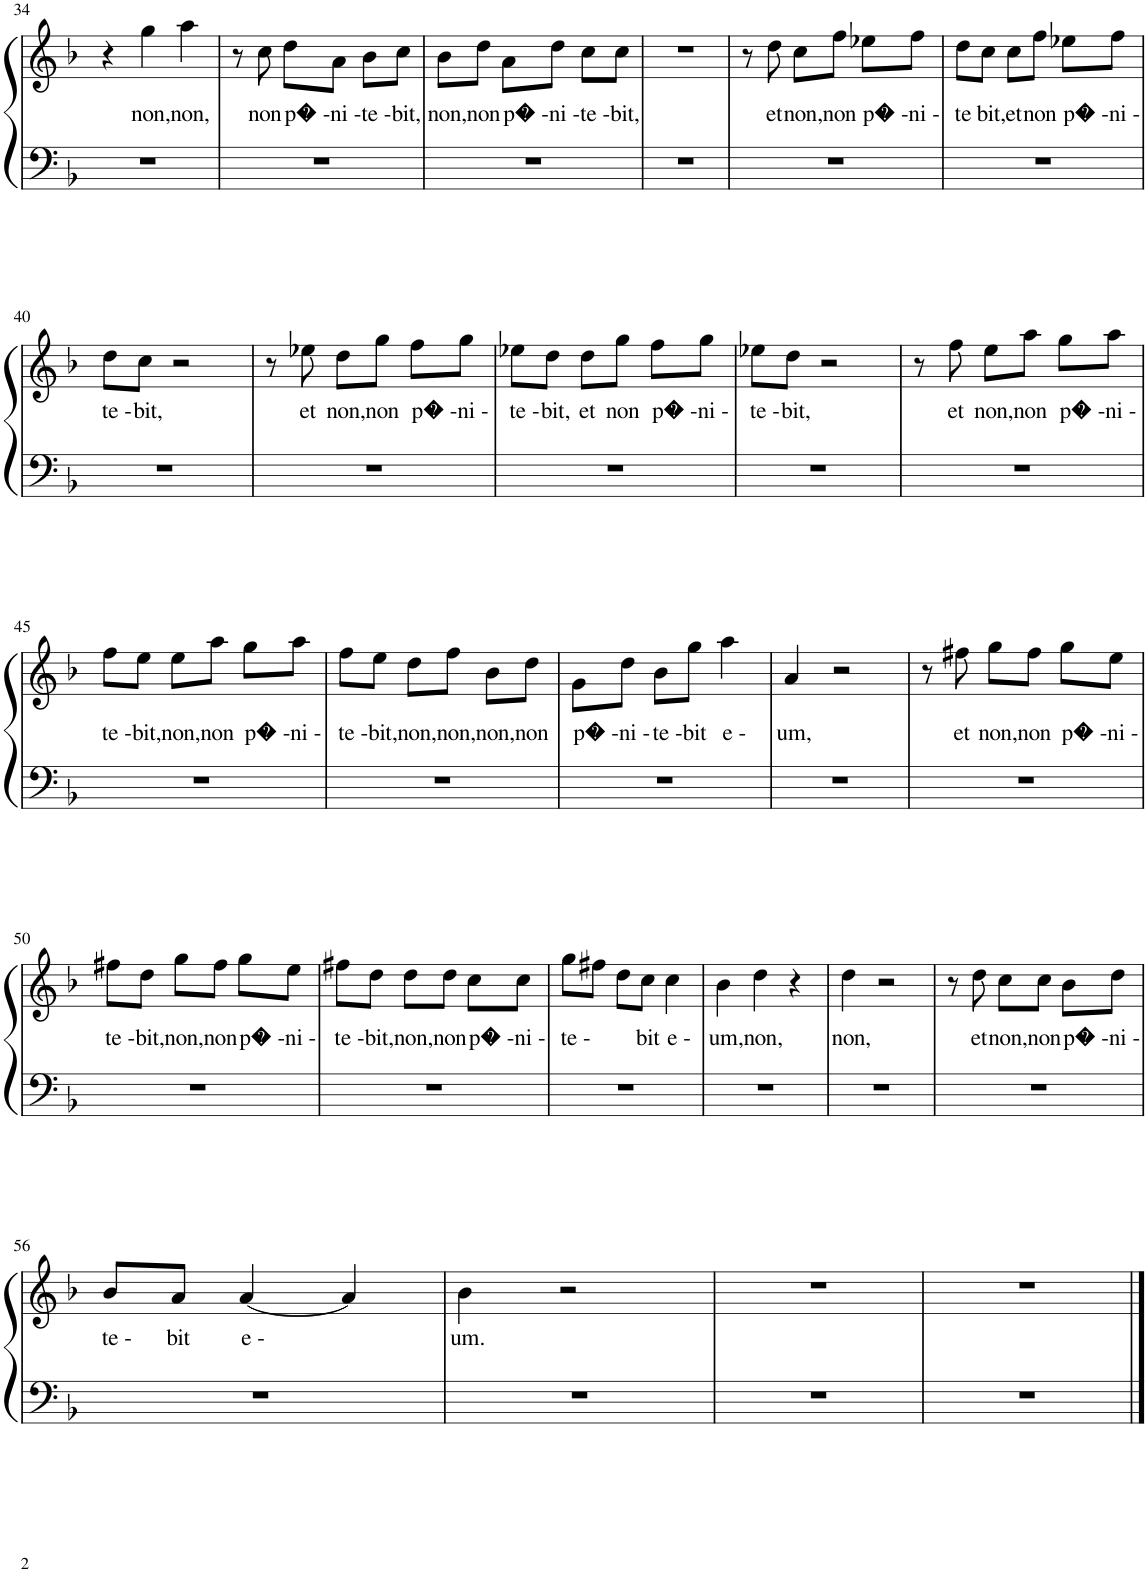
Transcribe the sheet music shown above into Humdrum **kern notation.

**kern	**kern	**text
*part1	*part1	*part1
*staff2	*staff1	*staff1
*I"Piano	*	*
*I'Pno.	*	*
!!LO:PB:g=z
*clefF4	*clefG2	*
*k[b-]	*k[b-]	*
*M3/4	*M3/4	*
=34	=34	=34
2.r	4r	.
!	!	!LO:LY:b
.	4gg\	non,
!	!	!LO:LY:b
.	4aa\	non,
=35	=35	=35
2.r	8r	.
!	!	!LO:LY:b
.	8cc\	non
!	!	!LO:LY:b
.	8dd\L	p� -
!	!	!LO:LY:b
.	8a\J	ni -
!	!	!LO:LY:b
.	8b-\L	te -
!	!	!LO:LY:b
.	8cc\J	bit,
=36	=36	=36
!	!	!LO:LY:b
2.r	8b-\L	non,
!	!	!LO:LY:b
.	8dd\J	non
!	!	!LO:LY:b
.	8a\L	p� -
!	!	!LO:LY:b
.	8dd\J	ni -
!	!	!LO:LY:b
.	8cc\L	te -
!	!	!LO:LY:b
.	8cc\J	bit,
=37	=37	=37
2.r	2.r	.
=38	=38	=38
2.r	8r	.
!	!	!LO:LY:b
.	8dd\	et
!	!	!LO:LY:b
.	8cc\L	non,
!	!	!LO:LY:b
.	8ff\J	non
!	!	!LO:LY:b
.	8ee-X\L	p� -
!	!	!LO:LY:b
.	8ff\J	ni -
=39	=39	=39
!	!	!LO:LY:b
2.r	8dd\L	te
!	!	!LO:LY:b
.	8cc\J	bit,
!	!	!LO:LY:b
.	8cc\L	et
!	!	!LO:LY:b
.	8ff\J	non
!	!	!LO:LY:b
.	8ee-X\L	p� -
!	!	!LO:LY:b
.	8ff\J	ni -
!!LO:LB:g=z
=40	=40	=40
!	!	!LO:LY:b
2.r	8dd\L	te -
!	!	!LO:LY:b
.	8cc\J	bit,
.	2r	.
=41	=41	=41
2.r	8r	.
!	!	!LO:LY:b
.	8ee-X\	et
!	!	!LO:LY:b
.	8dd\L	non,
!	!	!LO:LY:b
.	8gg\J	non
!	!	!LO:LY:b
.	8ff\L	p� -
!	!	!LO:LY:b
.	8gg\J	ni -
=42	=42	=42
!	!	!LO:LY:b
2.r	8ee-X\L	te -
!	!	!LO:LY:b
.	8dd\J	bit,
!	!	!LO:LY:b
.	8dd\L	et
!	!	!LO:LY:b
.	8gg\J	non
!	!	!LO:LY:b
.	8ff\L	p� -
!	!	!LO:LY:b
.	8gg\J	ni -
=43	=43	=43
!	!	!LO:LY:b
2.r	8ee-X\L	te -
!	!	!LO:LY:b
.	8dd\J	bit,
.	2r	.
=44	=44	=44
2.r	8r	.
!	!	!LO:LY:b
.	8ff\	et
!	!	!LO:LY:b
.	8ee\L	non,
!	!	!LO:LY:b
.	8aa\J	non
!	!	!LO:LY:b
.	8gg\L	p� -
!	!	!LO:LY:b
.	8aa\J	ni -
!!LO:LB:g=z
=45	=45	=45
!	!	!LO:LY:b
2.r	8ff\L	te -
!	!	!LO:LY:b
.	8ee\J	bit,
!	!	!LO:LY:b
.	8ee\L	non,
!	!	!LO:LY:b
.	8aa\J	non
!	!	!LO:LY:b
.	8gg\L	p� -
!	!	!LO:LY:b
.	8aa\J	ni -
=46	=46	=46
!	!	!LO:LY:b
2.r	8ff\L	te -
!	!	!LO:LY:b
.	8ee\J	bit,
!	!	!LO:LY:b
.	8dd\L	non,
!	!	!LO:LY:b
.	8ff\J	non,
!	!	!LO:LY:b
.	8b-\L	non,
!	!	!LO:LY:b
.	8dd\J	non
=47	=47	=47
!	!	!LO:LY:b
2.r	8g\L	p� -
!	!	!LO:LY:b
.	8dd\J	ni -
!	!	!LO:LY:b
.	8b-\L	te -
!	!	!LO:LY:b
.	8gg\J	bit
!	!	!LO:LY:b
.	4aa\	e -
=48	=48	=48
!	!	!LO:LY:b
2.r	4a/	um,
.	2r	.
=49	=49	=49
2.r	8r	.
!	!	!LO:LY:b
.	8ff#X\	et
!	!	!LO:LY:b
.	8gg\L	non,
!	!	!LO:LY:b
.	8ff#\J	non
!	!	!LO:LY:b
.	8gg\L	p� -
!	!	!LO:LY:b
.	8ee\J	ni -
!!LO:LB:g=z
=50	=50	=50
!	!	!LO:LY:b
2.r	8ff#X\L	te -
!	!	!LO:LY:b
.	8dd\J	bit,
!	!	!LO:LY:b
.	8gg\L	non,
!	!	!LO:LY:b
.	8ff#\J	non
!	!	!LO:LY:b
.	8gg\L	p� -
!	!	!LO:LY:b
.	8ee\J	ni -
=51	=51	=51
!	!	!LO:LY:b
2.r	8ff#X\L	te -
!	!	!LO:LY:b
.	8dd\J	bit,
!	!	!LO:LY:b
.	8dd\L	non,
!	!	!LO:LY:b
.	8dd\J	non
!	!	!LO:LY:b
.	8cc\L	p� -
!	!	!LO:LY:b
.	8cc\J	ni -
=52	=52	=52
!	!	!LO:LY:b
2.r	8gg\L	te -
.	8ff#X\J	.
.	8dd\L	.
!	!	!LO:LY:b
.	8cc\J	bit
!	!	!LO:LY:b
.	4cc\	e -
=53	=53	=53
!	!	!LO:LY:b
2.r	4b-\	um,
!	!	!LO:LY:b
.	4dd\	non,
.	4r	.
=54	=54	=54
!	!	!LO:LY:b
2.r	4dd\	non,
.	2r	.
=55	=55	=55
2.r	8r	.
!	!	!LO:LY:b
.	8dd\	et
!	!	!LO:LY:b
.	8cc\L	non,
!	!	!LO:LY:b
.	8cc\J	non
!	!	!LO:LY:b
.	8b-\L	p� -
!	!	!LO:LY:b
.	8dd\J	ni -
!!LO:LB:g=z
=56	=56	=56
!	!	!LO:LY:b
2.r	8b-/L	te -
!	!	!LO:LY:b
.	8a/J	bit
!	!	!LO:LY:b
.	[4a/	e -
.	4a/]	.
=57	=57	=57
!	!	!LO:LY:b
2.r	4b-\	um.
.	2r	.
=58	=58	=58
2.r	2.r	.
=59	=59	=59
2.r	2.r	.
==	==	==
*-	*-	*-
